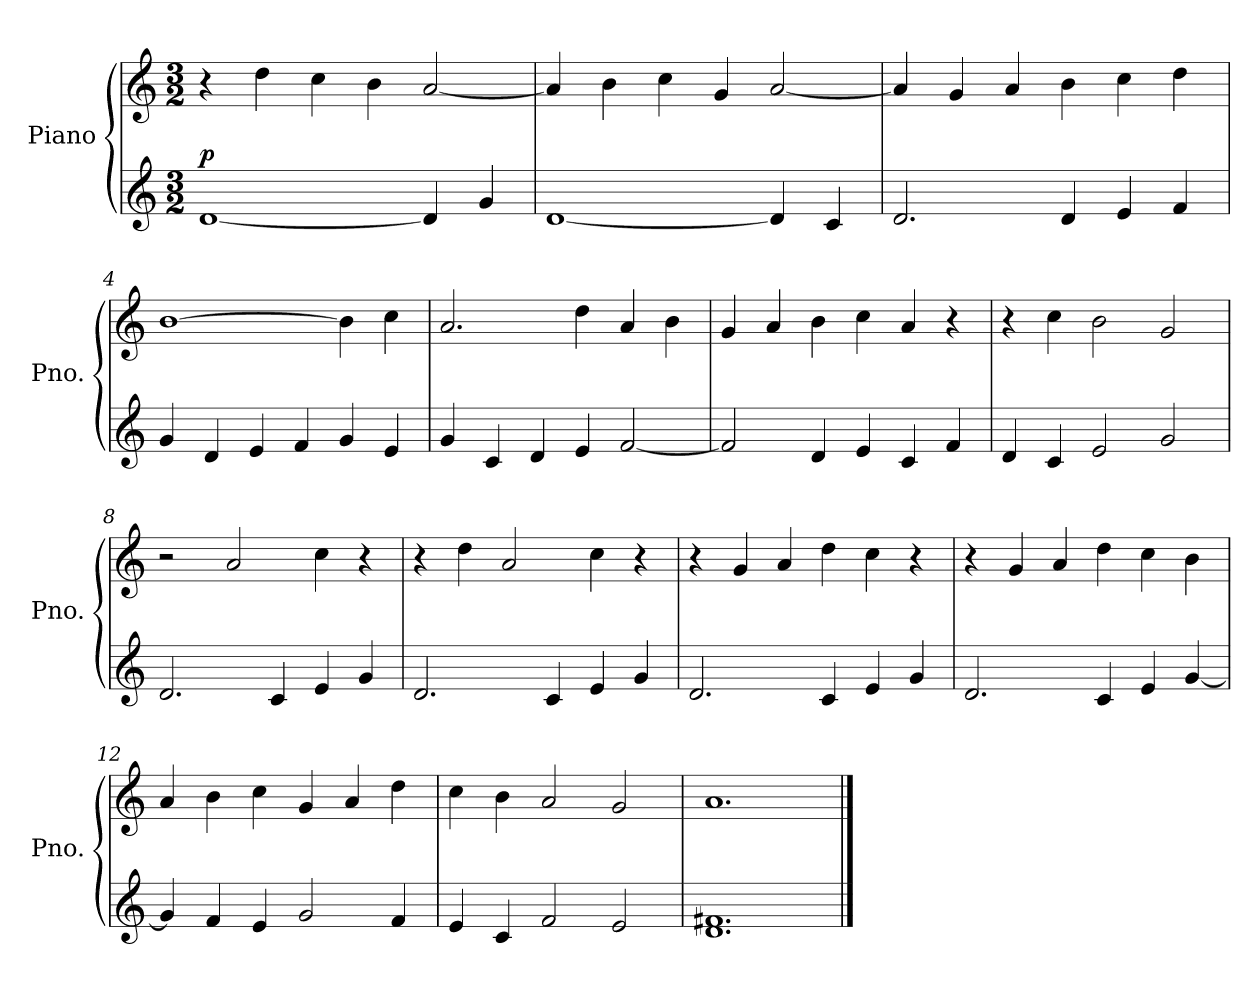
**kern	**kern	**dynam
*part1	*part1	*part1
*staff2	*staff1	*staff1/2
*I"Piano	*	*
*I'Pno.	*	*
*clefG2	*clefG2	*
*k[]	*k[]	*
*M3/2	*M3/2	*
=1	=1	=1
!	!	!LO:DY:a=2
[1d	4r	p
*	*MM104	*
.	4dd\	.
.	4cc\	.
.	4b\	.
4d/]	[2a/	.
4g/	.	.
=2	=2	=2
[1d	4a/]	.
.	4b\	.
.	4cc\	.
.	4g/	.
4d/]	[2a/	.
4c/	.	.
=3	=3	=3
2.d/	4a/]	.
.	4g/	.
.	4a/	.
4d/	4b\	.
4e/	4cc\	.
4f/	4dd\	.
=4	=4	=4
4g/	[1b	.
4d/	.	.
4e/	.	.
4f/	.	.
4g/	4b\]	.
4e/	4cc\	.
=5	=5	=5
4g/	2.a/	.
4c/	.	.
4d/	.	.
4e/	4dd\	.
[2f/	4a/	.
.	4b\	.
=6	=6	=6
2f/]	4g/	.
.	4a/	.
4d/	4b\	.
4e/	4cc\	.
4c/	4a/	.
4f/	4r	.
!!LO:LB:g=z
=7	=7	=7
4d/	4r	.
4c/	4cc\	.
2e/	2b\	.
2g/	2g/	.
=8	=8	=8
2.d/	2r	.
.	2a/	.
4c/	.	.
4e/	4cc\	.
4g/	4r	.
=9	=9	=9
2.d/	4r	.
.	4dd\	.
.	2a/	.
4c/	.	.
4e/	4cc\	.
4g/	4r	.
=10	=10	=10
2.d/	4r	.
.	4g/	.
.	4a/	.
4c/	4dd\	.
4e/	4cc\	.
4g/	4r	.
=11	=11	=11
2.d/	4r	.
.	4g/	.
.	4a/	.
4c/	4dd\	.
4e/	4cc\	.
[4g/	4b\	.
=12	=12	=12
4g/]	4a/	.
4f/	4b\	.
4e/	4cc\	.
2g/	4g/	.
.	4a/	.
4f/	4dd\	.
=13	=13	=13
4e/	4cc\	.
4c/	4b\	.
2f/	2a/	.
2e/	2g/	.
!!LO:LB:g=z
=14	=14	=14
1.d 1.f#X	1.a	.
==	==	==
*-	*-	*-
